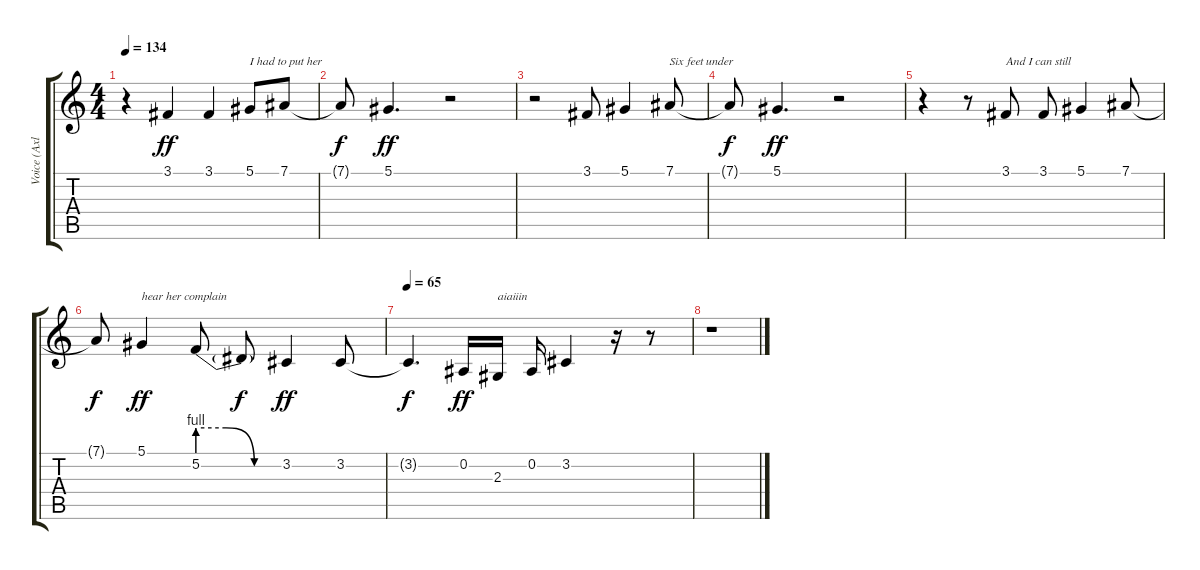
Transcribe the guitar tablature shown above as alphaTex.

\track ("Voice (Axl Rose)" "Voice (Axl") {instrument lead8bassandlead}
\staff {score tabs}
\tuning (Eb4 Bb3 Gb3 Db3 Ab2 Eb2) {hide}
\ts (4 4)
\tempo 134
\clef g2
\ks c
r.4{dy ff} 3.1.4 3.1.4 5.1.8{txt "I had to put her "} 7.1.8 |
7.1{t}.8{dy f} 5.1.4{d dy ff} r.2 |
r.2 3.1.8 5.1.4 7.1.8{txt "Six feet under "} |
7.1{t}.8{dy f} 5.1.4{d dy ff} r.2 |
r.4 r.8 3.1.8{txt "And I can still "} 3.1.8 5.1.4 7.1.8 |
7.1{t}.8{dy f} 5.1.4{txt "hear her complain " dy ff} 5.2{be (custom 0 4 20 4 40 0 60 0)}.8 5.2{t}.8{dy f} 3.2.4{dy ff} 3.2.8 |
\tempo 65
3.2{t}.4{d dy f} 0.2.16{dy ff} 2.3.16{txt "aiaiiin"} 0.2.16 3.2.4 r.16 r.8 |
r.1
